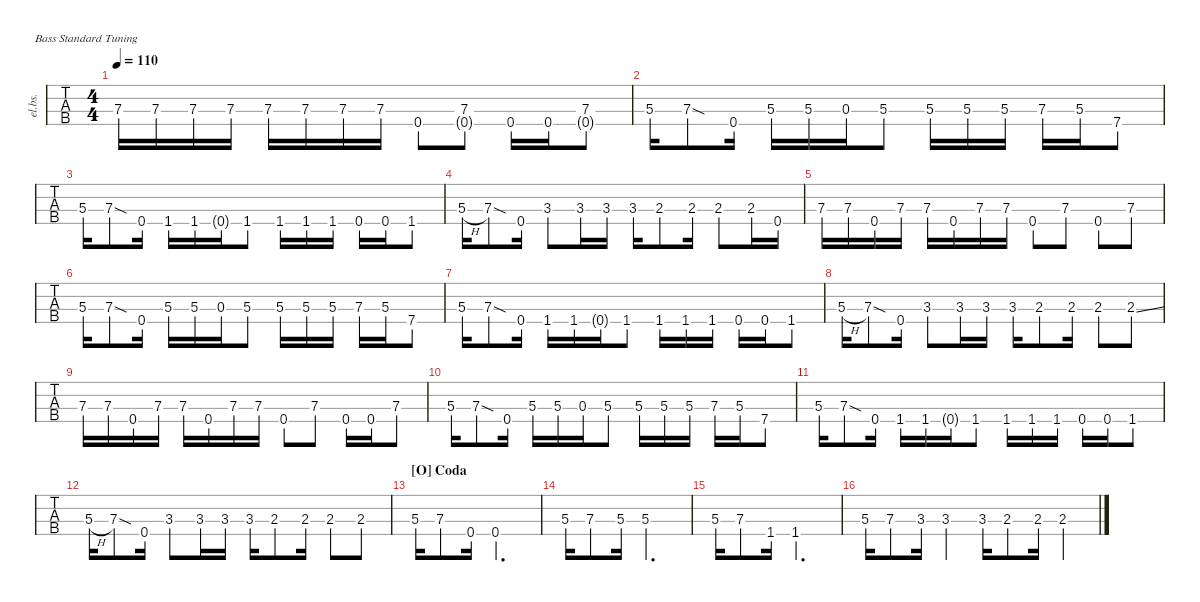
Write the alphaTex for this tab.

\defaultSystemsLayout 4
\hideDynamics
\bracketExtendMode nobrackets
\track ("Bass" "el.bs.") {instrument electricbassfinger}
\staff {tabs}
\tuning (G2 D2 A1 E1)
\ts (4 4)
\tempo 110
\clef f4
\ks eminor
7.3{acc forcenatural}.16{dy mf} 7.3{acc forcenatural}.16 7.3{acc forcenatural}.16 7.3{acc forcenatural}.16 7.3{acc forcenatural}.16 7.3{acc forcenatural}.16 7.3{acc forcenatural}.16 7.3{acc forcenatural}.16 0.4{acc forcenatural}.8 (0.4{g acc forcenatural} 7.3{acc forcenatural}).8 0.4{acc forcenatural}.16 0.4{acc forcenatural}.16 (0.4{g acc forcenatural} 7.3{acc forcenatural}).8 |
5.3{acc forcenatural}.16 7.3{sod acc forcenatural}.8 0.4{acc forcenatural}.16 5.3{acc forcenatural}.16 5.3{acc forcenatural}.16 0.3{acc forcenatural}.16 5.3{acc forcenatural}.8 5.3{acc forcenatural}.16 5.3{acc forcenatural}.16 5.3{acc forcenatural}.16 7.3{acc forcenatural}.16 5.3{acc forcenatural}.16 7.4{acc forcenatural}.8 |
5.3{acc forcenatural}.16 7.3{sod acc forcenatural}.8 0.4{acc forcenatural}.16 1.4{acc forcenatural}.16 1.4{acc forcenatural}.16 0.4{g acc forcenatural}.16 1.4{acc forcenatural}.8 1.4{acc forcenatural}.16 1.4{acc forcenatural}.16 1.4{acc forcenatural}.16 0.4{acc forcenatural}.16 0.4{acc forcenatural}.16 1.4{acc forcenatural}.8 |
5.3{h acc forcenatural}.16 7.3{sod acc forcenatural}.8 0.4{acc forcenatural}.16 3.3{acc forcenatural}.8 3.3{acc forcenatural}.16 3.3{acc forcenatural}.16 3.3{acc forcenatural}.16 2.3{st acc forcenatural}.8 2.3{acc forcenatural}.16 2.3{acc forcenatural}.8 2.3{acc forcenatural}.16 0.4{acc forcenatural}.16 |
7.3{acc forcenatural}.16 7.3{acc forcenatural}.16 0.4{acc forcenatural}.16 7.3{acc forcenatural}.16 7.3{acc forcenatural}.16 0.4{acc forcenatural}.16 7.3{acc forcenatural}.16 7.3{acc forcenatural}.16 0.4{acc forcenatural}.8 7.3{acc forcenatural}.8 0.4{acc forcenatural}.8 7.3{acc forcenatural}.8 |
5.3{acc forcenatural}.16 7.3{sod acc forcenatural}.8 0.4{acc forcenatural}.16 5.3{acc forcenatural}.16 5.3{acc forcenatural}.16 0.3{acc forcenatural}.16 5.3{acc forcenatural}.8 5.3{acc forcenatural}.16 5.3{acc forcenatural}.16 5.3{acc forcenatural}.16 7.3{acc forcenatural}.16 5.3{acc forcenatural}.16 7.4{acc forcenatural}.8 |
5.3{acc forcenatural}.16 7.3{sod acc forcenatural}.8 0.4{acc forcenatural}.16 1.4{acc forcenatural}.16 1.4{acc forcenatural}.16 0.4{g acc forcenatural}.16 1.4{acc forcenatural}.8 1.4{acc forcenatural}.16 1.4{acc forcenatural}.16 1.4{acc forcenatural}.16 0.4{acc forcenatural}.16 0.4{acc forcenatural}.16 1.4{acc forcenatural}.8 |
5.3{h acc forcenatural}.16 7.3{sod acc forcenatural}.8 0.4{acc forcenatural}.16 3.3{acc forcenatural}.8 3.3{acc forcenatural}.16 3.3{acc forcenatural}.16 3.3{acc forcenatural}.16 2.3{st acc forcenatural}.8 2.3{acc forcenatural}.16 2.3{acc forcenatural}.8 2.3{ss acc forcenatural}.8 |
7.3{acc forcenatural}.16 7.3{acc forcenatural}.16 0.4{acc forcenatural}.16 7.3{acc forcenatural}.16 7.3{acc forcenatural}.16 0.4{acc forcenatural}.16 7.3{acc forcenatural}.16 7.3{acc forcenatural}.16 0.4{acc forcenatural}.8 7.3{acc forcenatural}.8 0.4{acc forcenatural}.16 0.4{acc forcenatural}.16 7.3{acc forcenatural}.8 |
5.3{acc forcenatural}.16 7.3{sod acc forcenatural}.8 0.4{acc forcenatural}.16 5.3{acc forcenatural}.16 5.3{acc forcenatural}.16 0.3{acc forcenatural}.16 5.3{acc forcenatural}.8 5.3{acc forcenatural}.16 5.3{acc forcenatural}.16 5.3{acc forcenatural}.16 7.3{acc forcenatural}.16 5.3{acc forcenatural}.16 7.4{acc forcenatural}.8 |
5.3{acc forcenatural}.16 7.3{sod acc forcenatural}.8 0.4{acc forcenatural}.16 1.4{acc forcenatural}.16 1.4{acc forcenatural}.16 0.4{g acc forcenatural}.16 1.4{acc forcenatural}.8 1.4{acc forcenatural}.16 1.4{acc forcenatural}.16 1.4{acc forcenatural}.16 0.4{acc forcenatural}.16 0.4{acc forcenatural}.16 1.4{acc forcenatural}.8 |
5.3{h acc forcenatural}.16 7.3{sod acc forcenatural}.8 0.4{acc forcenatural}.16 3.3{acc forcenatural}.8 3.3{acc forcenatural}.16 3.3{acc forcenatural}.16 3.3{acc forcenatural}.16 2.3{st acc forcenatural}.8 2.3{acc forcenatural}.16 2.3{acc forcenatural}.8 2.3{acc forcenatural}.8 |
\section ("O" "Coda")
5.3{acc forcenatural}.16 7.3{acc forcenatural}.8 0.4{acc forcenatural}.16 0.4{acc forcenatural}.2{d} |
5.3{acc forcenatural}.16 7.3{acc forcenatural}.8 5.3{acc forcenatural}.16 5.3{acc forcenatural}.2{d} |
5.3{acc forcenatural}.16 7.3{acc forcenatural}.8 1.4{acc forcenatural}.16 1.4{acc forcenatural}.2{d} |
5.3{acc forcenatural}.16 7.3{acc forcenatural}.8 3.3{acc forcenatural}.16 3.3{acc forcenatural}.4 3.3{acc forcenatural}.16 2.3{st acc forcenatural}.8 2.3{acc forcenatural}.16 2.3{acc forcenatural}.4
